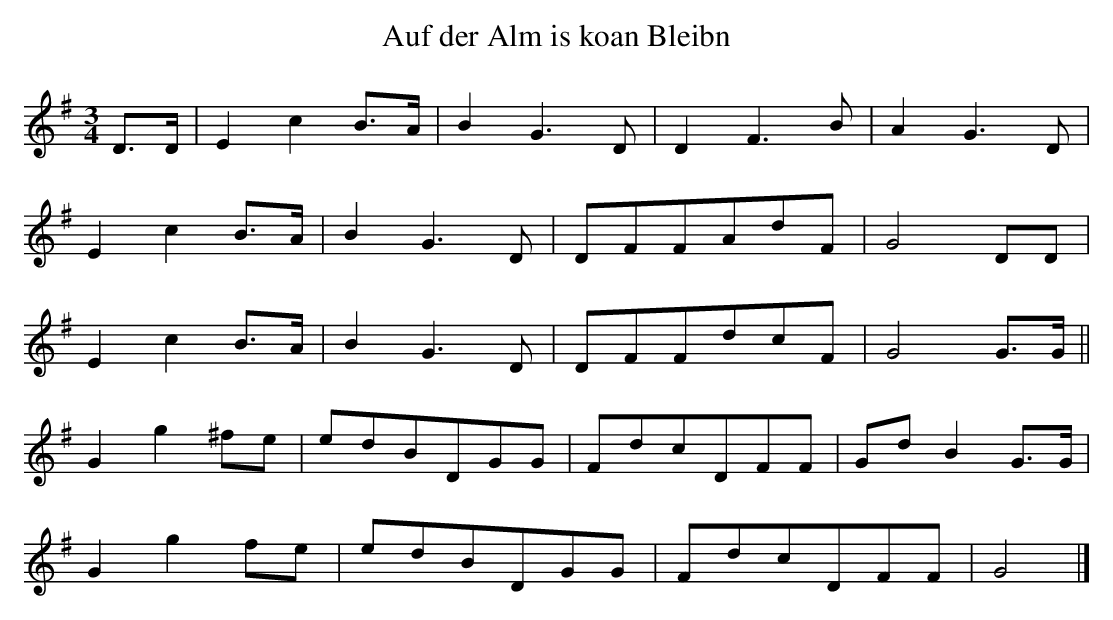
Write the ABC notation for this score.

X:1
T:Auf der Alm is koan Bleibn
M:3/4
L:1/8
K:G
D>D |\
E2c2B>A | B2G3D | D2F3B | A2G3D |
E2c2B>A | B2G3D | DFFAdF | G4DD |
E2c2B>A | B2G3D | DFFdcF | G4G>G ||
G2g2^fe | edBDGG | FdcDFF | GdB2G>G |
G2g2fe | edBDGG | FdcDFF | G4 |]
